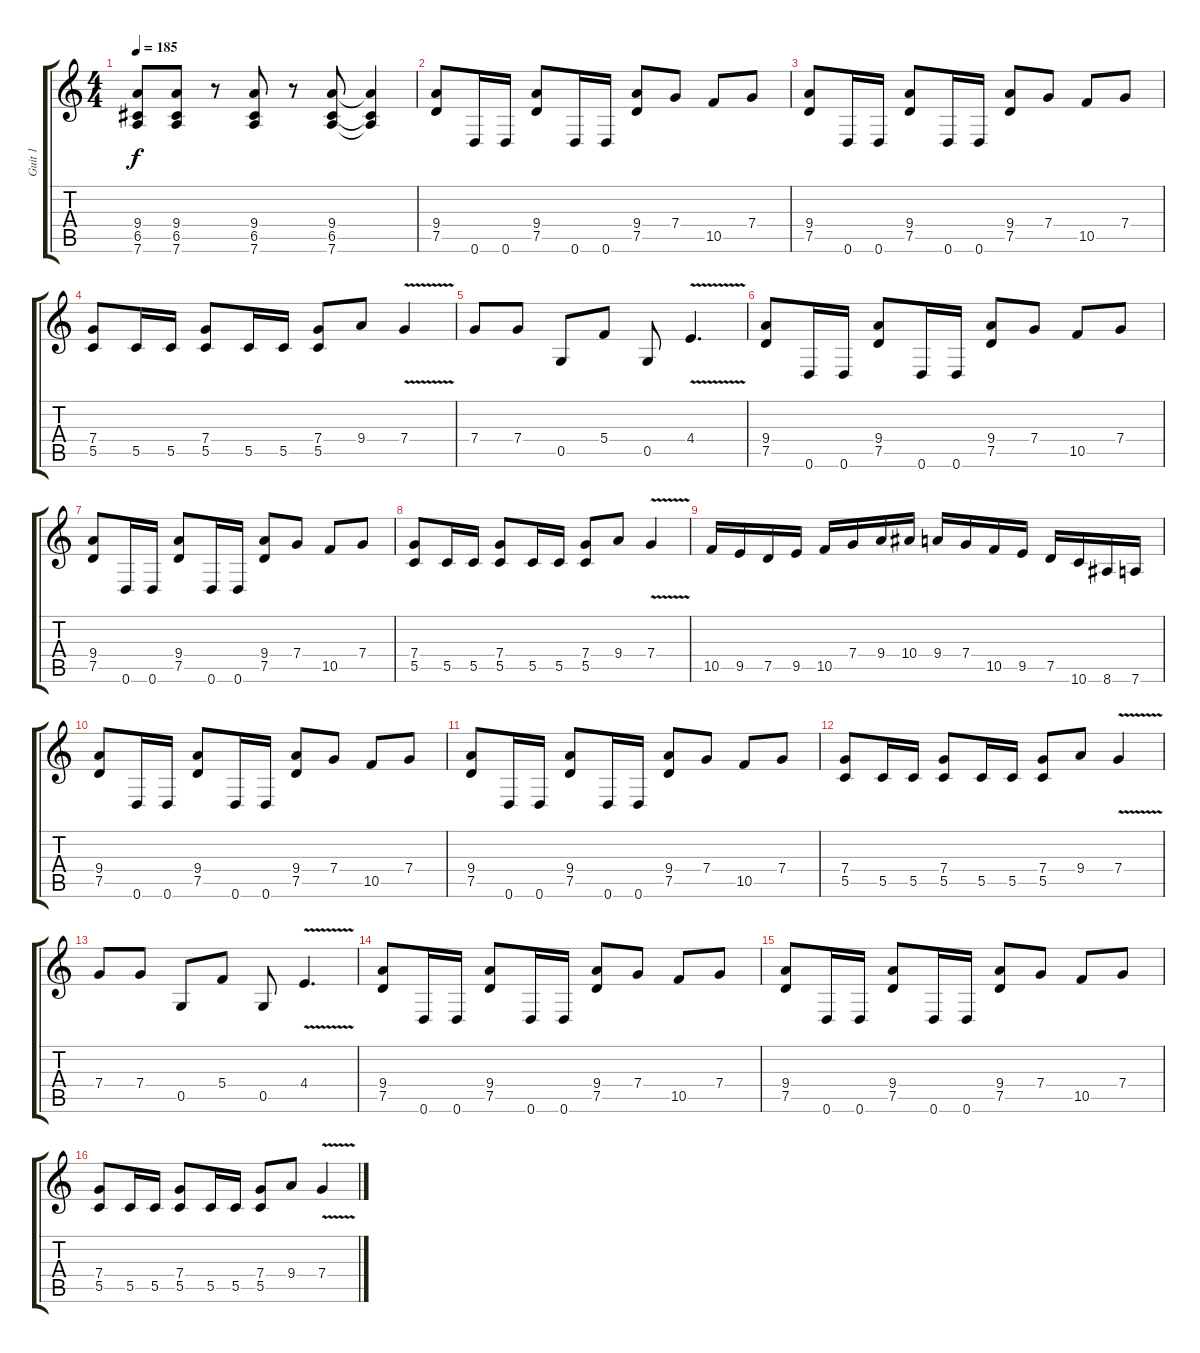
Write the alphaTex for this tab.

\track ("Guit 1" "Guit 1") {instrument distortionguitar}
\staff {score tabs}
\tuning (D4 A3 F3 C3 G2 D2) {hide}
\ts (4 4)
\tempo 185
\clef g2
\ks c
(9.4 6.5 7.6).8{dy f} (9.4 6.5 7.6).8 r.8 (9.4 6.5 7.6).8 r.8 (9.4 6.5 7.6).8 (9.4{t} 6.5{t} 7.6{t}).4 |
(9.4 7.5).8 0.6.16 0.6.16 (9.4 7.5).8 0.6.16 0.6.16 (9.4 7.5).8 7.4.8 10.5.8 7.4.8 |
(9.4 7.5).8 0.6.16 0.6.16 (9.4 7.5).8 0.6.16 0.6.16 (9.4 7.5).8 7.4.8 10.5.8 7.4.8 |
(7.4 5.5).8 5.5.16 5.5.16 (7.4 5.5).8 5.5.16 5.5.16 (7.4 5.5).8 9.4.8 7.4{v}.4 |
7.4.8 7.4.8 0.5.8 5.4.8 0.5.8 4.4{v}.4{d} |
(9.4 7.5).8 0.6.16 0.6.16 (9.4 7.5).8 0.6.16 0.6.16 (9.4 7.5).8 7.4.8 10.5.8 7.4.8 |
(9.4 7.5).8 0.6.16 0.6.16 (9.4 7.5).8 0.6.16 0.6.16 (9.4 7.5).8 7.4.8 10.5.8 7.4.8 |
(7.4 5.5).8 5.5.16 5.5.16 (7.4 5.5).8 5.5.16 5.5.16 (7.4 5.5).8 9.4.8 7.4{v}.4 |
10.5.16 9.5.16 7.5.16 9.5.16 10.5.16 7.4.16 9.4.16 10.4.16 9.4.16 7.4.16 10.5.16 9.5.16 7.5.16 10.6.16 8.6.16 7.6.16 |
(9.4 7.5).8 0.6.16 0.6.16 (9.4 7.5).8 0.6.16 0.6.16 (9.4 7.5).8 7.4.8 10.5.8 7.4.8 |
(9.4 7.5).8 0.6.16 0.6.16 (9.4 7.5).8 0.6.16 0.6.16 (9.4 7.5).8 7.4.8 10.5.8 7.4.8 |
(7.4 5.5).8 5.5.16 5.5.16 (7.4 5.5).8 5.5.16 5.5.16 (7.4 5.5).8 9.4.8 7.4{v}.4 |
7.4.8 7.4.8 0.5.8 5.4.8 0.5.8 4.4{v}.4{d} |
(9.4 7.5).8 0.6.16 0.6.16 (9.4 7.5).8 0.6.16 0.6.16 (9.4 7.5).8 7.4.8 10.5.8 7.4.8 |
(9.4 7.5).8 0.6.16 0.6.16 (9.4 7.5).8 0.6.16 0.6.16 (9.4 7.5).8 7.4.8 10.5.8 7.4.8 |
(7.4 5.5).8 5.5.16 5.5.16 (7.4 5.5).8 5.5.16 5.5.16 (7.4 5.5).8 9.4.8 7.4{v}.4
